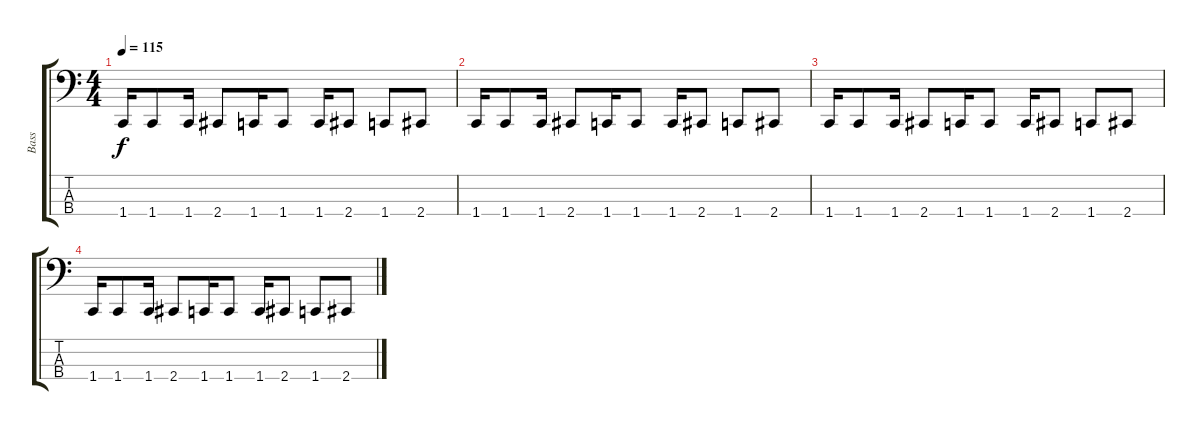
\track ("Bass" "Bass") {instrument slapbass2}
\staff {score tabs}
\tuning (D2 A1 E1 B0) {hide}
\ts (4 4)
\tempo 115
\clef f4
\ks c
1.4.16{dy f} 1.4.8 1.4.16 2.4.8 1.4.16 1.4.8 1.4.16 2.4.8 1.4.8 2.4.8 |
1.4.16 1.4.8 1.4.16 2.4.8 1.4.16 1.4.8 1.4.16 2.4.8 1.4.8 2.4.8 |
1.4.16 1.4.8 1.4.16 2.4.8 1.4.16 1.4.8 1.4.16 2.4.8 1.4.8 2.4.8 |
1.4.16 1.4.8 1.4.16 2.4.8 1.4.16 1.4.8 1.4.16 2.4.8 1.4.8 2.4.8
